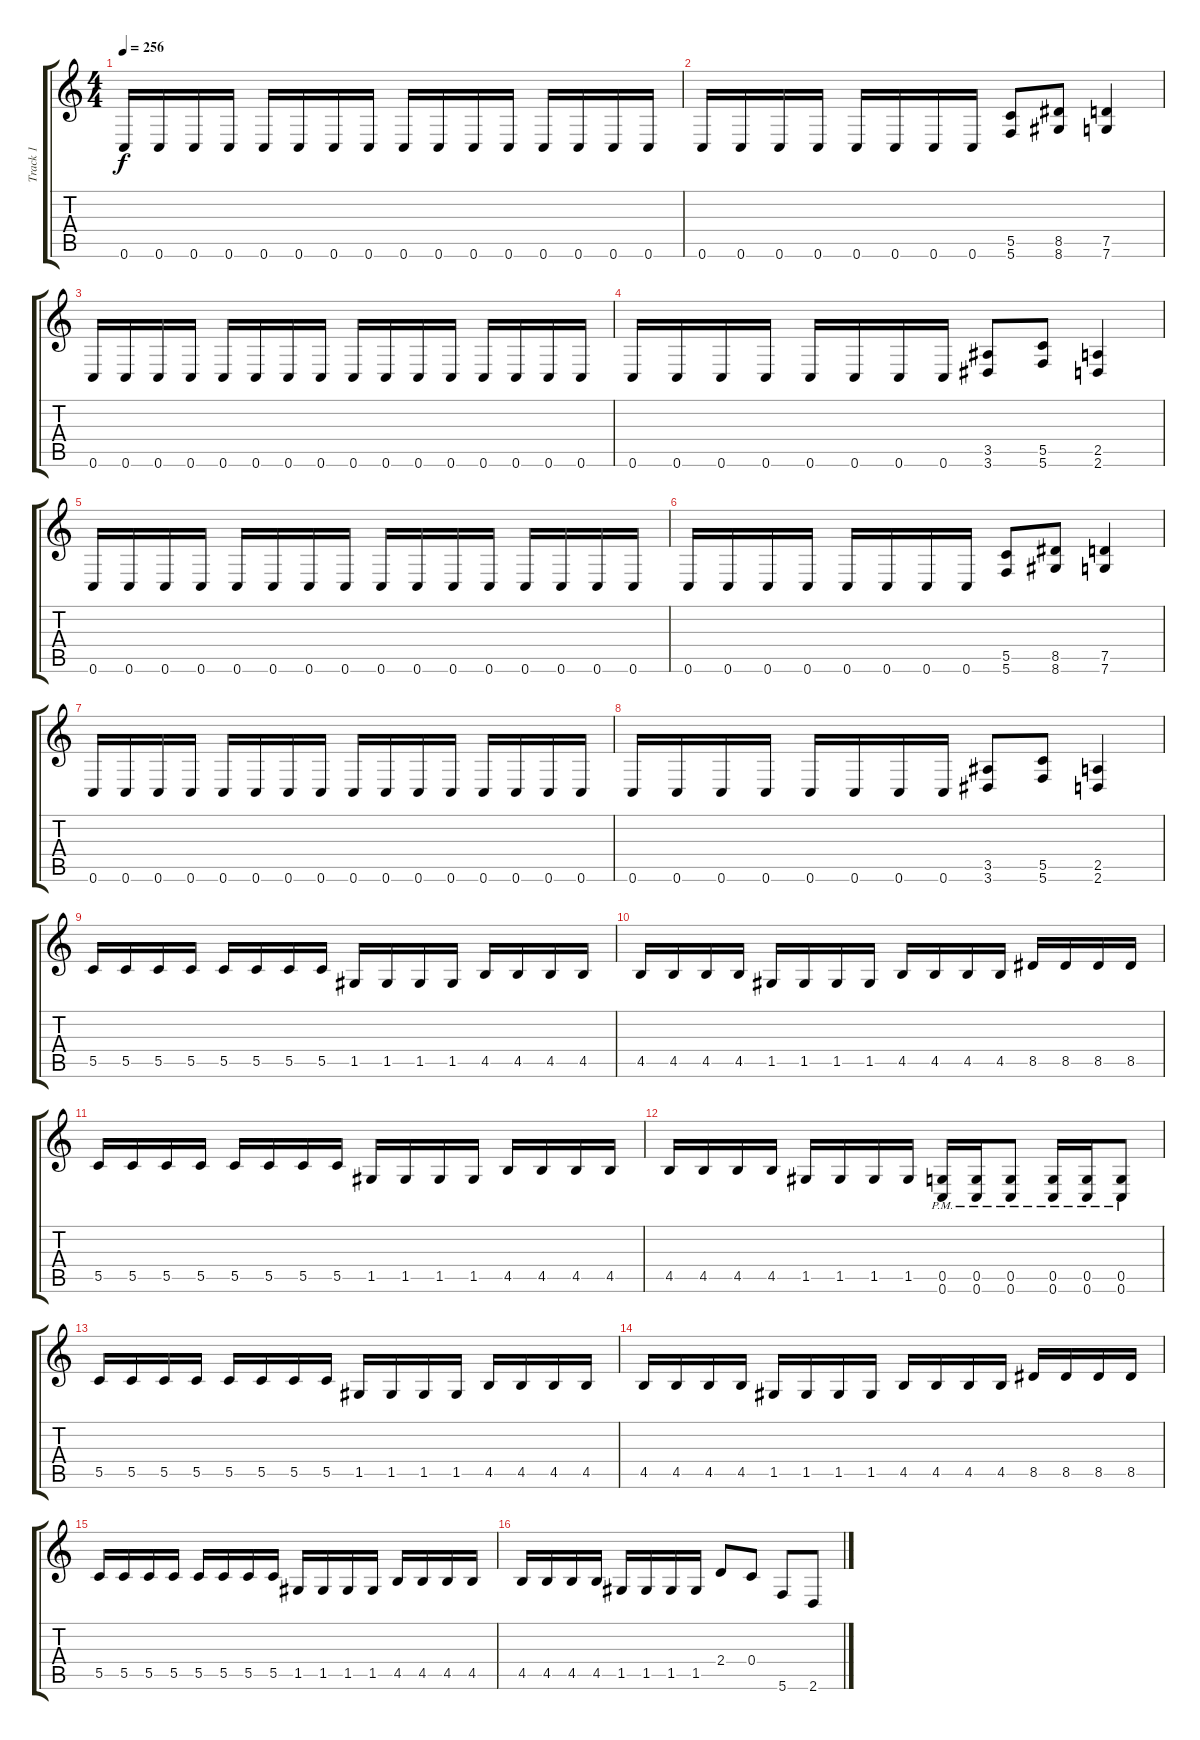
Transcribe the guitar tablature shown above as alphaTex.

\track ("Track 1" "Track 1") {instrument distortionguitar}
\staff {score tabs}
\tuning (D4 A3 F3 C3 G2 C2) {hide}
\ts (4 4)
\tempo 256
\clef g2
\ks c
0.6.16{dy f} 0.6.16 0.6.16 0.6.16 0.6.16 0.6.16 0.6.16 0.6.16 0.6.16 0.6.16 0.6.16 0.6.16 0.6.16 0.6.16 0.6.16 0.6.16 |
0.6.16 0.6.16 0.6.16 0.6.16 0.6.16 0.6.16 0.6.16 0.6.16 (5.5 5.6).8 (8.5 8.6).8 (7.5 7.6).4 |
0.6.16 0.6.16 0.6.16 0.6.16 0.6.16 0.6.16 0.6.16 0.6.16 0.6.16 0.6.16 0.6.16 0.6.16 0.6.16 0.6.16 0.6.16 0.6.16 |
0.6.16 0.6.16 0.6.16 0.6.16 0.6.16 0.6.16 0.6.16 0.6.16 (3.5 3.6).8 (5.5 5.6).8 (2.5 2.6).4 |
0.6.16 0.6.16 0.6.16 0.6.16 0.6.16 0.6.16 0.6.16 0.6.16 0.6.16 0.6.16 0.6.16 0.6.16 0.6.16 0.6.16 0.6.16 0.6.16 |
0.6.16 0.6.16 0.6.16 0.6.16 0.6.16 0.6.16 0.6.16 0.6.16 (5.5 5.6).8 (8.5 8.6).8 (7.5 7.6).4 |
0.6.16 0.6.16 0.6.16 0.6.16 0.6.16 0.6.16 0.6.16 0.6.16 0.6.16 0.6.16 0.6.16 0.6.16 0.6.16 0.6.16 0.6.16 0.6.16 |
0.6.16 0.6.16 0.6.16 0.6.16 0.6.16 0.6.16 0.6.16 0.6.16 (3.5 3.6).8 (5.5 5.6).8 (2.5 2.6).4 |
5.5.16 5.5.16 5.5.16 5.5.16 5.5.16 5.5.16 5.5.16 5.5.16 1.5.16 1.5.16 1.5.16 1.5.16 4.5.16 4.5.16 4.5.16 4.5.16 |
4.5.16 4.5.16 4.5.16 4.5.16 1.5.16 1.5.16 1.5.16 1.5.16 4.5.16 4.5.16 4.5.16 4.5.16 8.5.16 8.5.16 8.5.16 8.5.16 |
5.5.16 5.5.16 5.5.16 5.5.16 5.5.16 5.5.16 5.5.16 5.5.16 1.5.16 1.5.16 1.5.16 1.5.16 4.5.16 4.5.16 4.5.16 4.5.16 |
4.5.16 4.5.16 4.5.16 4.5.16 1.5.16 1.5.16 1.5.16 1.5.16 (0.5{pm} 0.6{pm}).16 (0.5{pm} 0.6{pm}).16 (0.5{pm} 0.6{pm}).8 (0.5{pm} 0.6{pm}).16 (0.5{pm} 0.6{pm}).16 (0.5{pm} 0.6{pm}).8 |
5.5.16 5.5.16 5.5.16 5.5.16 5.5.16 5.5.16 5.5.16 5.5.16 1.5.16 1.5.16 1.5.16 1.5.16 4.5.16 4.5.16 4.5.16 4.5.16 |
4.5.16 4.5.16 4.5.16 4.5.16 1.5.16 1.5.16 1.5.16 1.5.16 4.5.16 4.5.16 4.5.16 4.5.16 8.5.16 8.5.16 8.5.16 8.5.16 |
5.5.16 5.5.16 5.5.16 5.5.16 5.5.16 5.5.16 5.5.16 5.5.16 1.5.16 1.5.16 1.5.16 1.5.16 4.5.16 4.5.16 4.5.16 4.5.16 |
4.5.16 4.5.16 4.5.16 4.5.16 1.5.16 1.5.16 1.5.16 1.5.16 2.4.8 0.4.8 5.6.8 2.6.8
